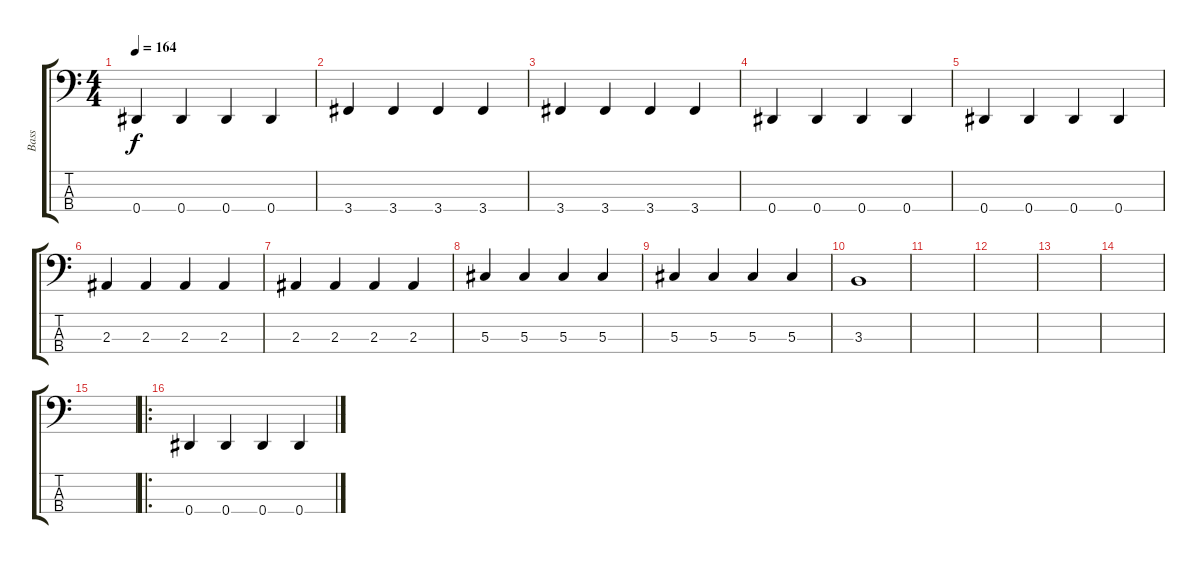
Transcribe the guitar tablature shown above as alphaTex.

\track ("Bass" "Bass") {instrument electricbassfinger}
\staff {score tabs}
\tuning (Gb2 Db2 Ab1 Eb1) {hide}
\ts (4 4)
\tempo 164
\clef f4
\ks c
0.4.4{dy f} 0.4.4 0.4.4 0.4.4 |
3.4.4 3.4.4 3.4.4 3.4.4 |
3.4.4 3.4.4 3.4.4 3.4.4 |
0.4.4 0.4.4 0.4.4 0.4.4 |
0.4.4 0.4.4 0.4.4 0.4.4 |
2.3.4 2.3.4 2.3.4 2.3.4 |
2.3.4 2.3.4 2.3.4 2.3.4 |
5.3.4 5.3.4 5.3.4 5.3.4 |
5.3.4 5.3.4 5.3.4 5.3.4 |
3.3.1 |
|
|
|
|
|
\ro
0.4.4 0.4.4 0.4.4 0.4.4
